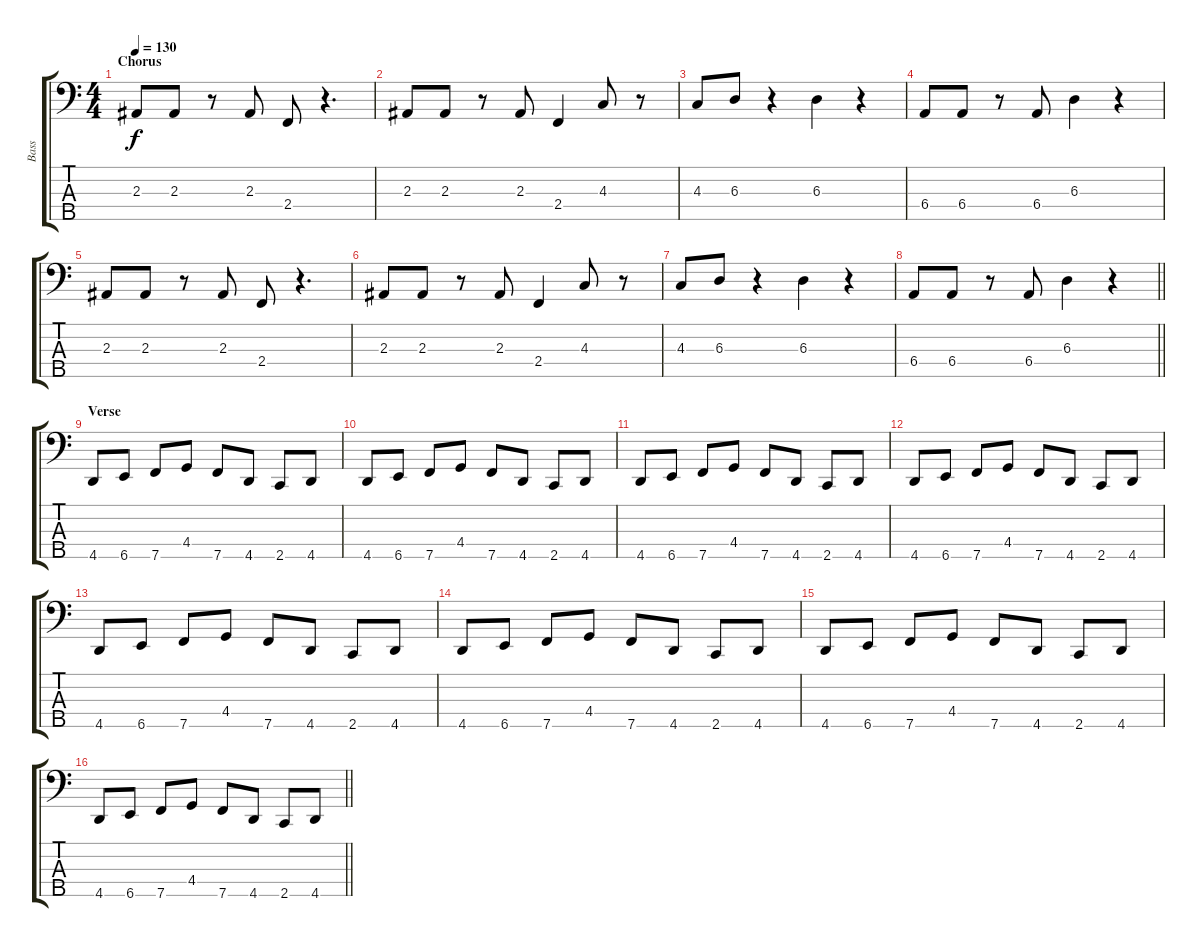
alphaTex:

\track ("Bass" "Bass") {instrument electricbassfinger}
\staff {score tabs}
\tuning (Gb2 Db2 Ab1 Eb1 Bb0) {hide}
\ts (4 4)
\section ("" "Chorus")
\tempo 130
\clef f4
\ks c
2.3.8{dy f} 2.3.8 r.8 2.3.8 2.4.8 r.4{d} |
2.3.8 2.3.8 r.8 2.3.8 2.4.4 4.3.8 r.8 |
4.3.8 6.3.8 r.4 6.3.4 r.4 |
6.4.8 6.4.8 r.8 6.4.8 6.3.4 r.4 |
2.3.8 2.3.8 r.8 2.3.8 2.4.8 r.4{d} |
2.3.8 2.3.8 r.8 2.3.8 2.4.4 4.3.8 r.8 |
4.3.8 6.3.8 r.4 6.3.4 r.4 |
\barLineRight lightlight
6.4.8 6.4.8 r.8 6.4.8 6.3.4 r.4 |
\section ("" "Verse")
4.5.8 6.5.8 7.5.8 4.4.8 7.5.8 4.5.8 2.5.8 4.5.8 |
4.5.8 6.5.8 7.5.8 4.4.8 7.5.8 4.5.8 2.5.8 4.5.8 |
4.5.8 6.5.8 7.5.8 4.4.8 7.5.8 4.5.8 2.5.8 4.5.8 |
4.5.8 6.5.8 7.5.8 4.4.8 7.5.8 4.5.8 2.5.8 4.5.8 |
4.5.8 6.5.8 7.5.8 4.4.8 7.5.8 4.5.8 2.5.8 4.5.8 |
4.5.8 6.5.8 7.5.8 4.4.8 7.5.8 4.5.8 2.5.8 4.5.8 |
4.5.8 6.5.8 7.5.8 4.4.8 7.5.8 4.5.8 2.5.8 4.5.8 |
\barLineRight lightlight
4.5.8 6.5.8 7.5.8 4.4.8 7.5.8 4.5.8 2.5.8 4.5.8
